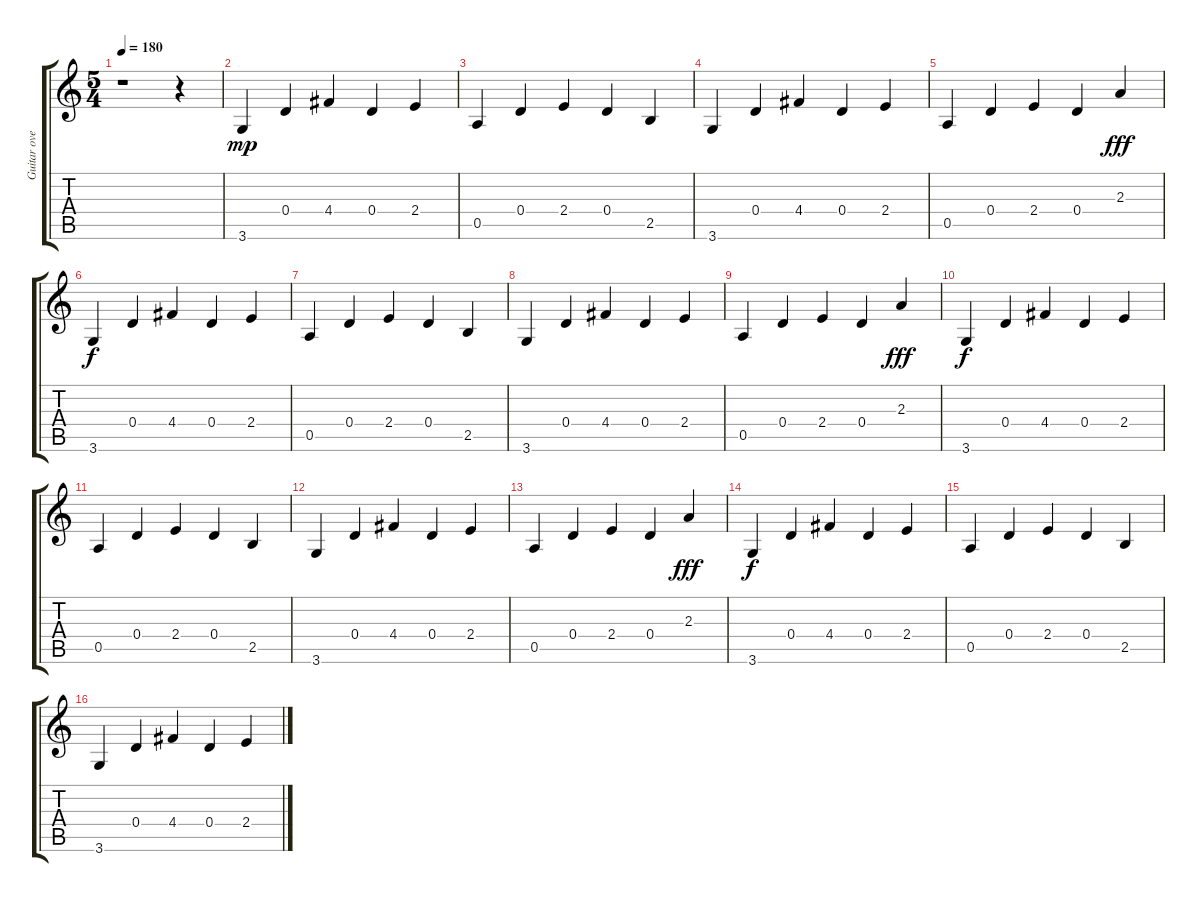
\track ("Guitar overdrive" "Guitar ove") {instrument overdrivenguitar}
\staff {score tabs}
\tuning (E4 B3 G3 D3 A2 E2) {hide}
\ts (5 4)
\tempo 180
\clef g2
\ks c
r.1{dy mp instrument overdrivenguitar} r.4 |
3.6.4 0.4.4 4.4.4 0.4.4 2.4.4 |
0.5.4 0.4.4 2.4.4 0.4.4 2.5.4 |
3.6.4 0.4.4 4.4.4 0.4.4 2.4.4 |
0.5.4 0.4.4 2.4.4 0.4.4 2.3.4{dy fff} |
3.6.4{dy f} 0.4.4 4.4.4 0.4.4 2.4.4 |
0.5.4 0.4.4 2.4.4 0.4.4 2.5.4 |
3.6.4 0.4.4 4.4.4 0.4.4 2.4.4 |
0.5.4 0.4.4 2.4.4 0.4.4 2.3.4{dy fff} |
3.6.4{dy f} 0.4.4 4.4.4 0.4.4 2.4.4 |
0.5.4 0.4.4 2.4.4 0.4.4 2.5.4 |
3.6.4 0.4.4 4.4.4 0.4.4 2.4.4 |
0.5.4 0.4.4 2.4.4 0.4.4 2.3.4{dy fff} |
3.6.4{dy f} 0.4.4 4.4.4 0.4.4 2.4.4 |
0.5.4 0.4.4 2.4.4 0.4.4 2.5.4 |
3.6.4 0.4.4 4.4.4 0.4.4 2.4.4
